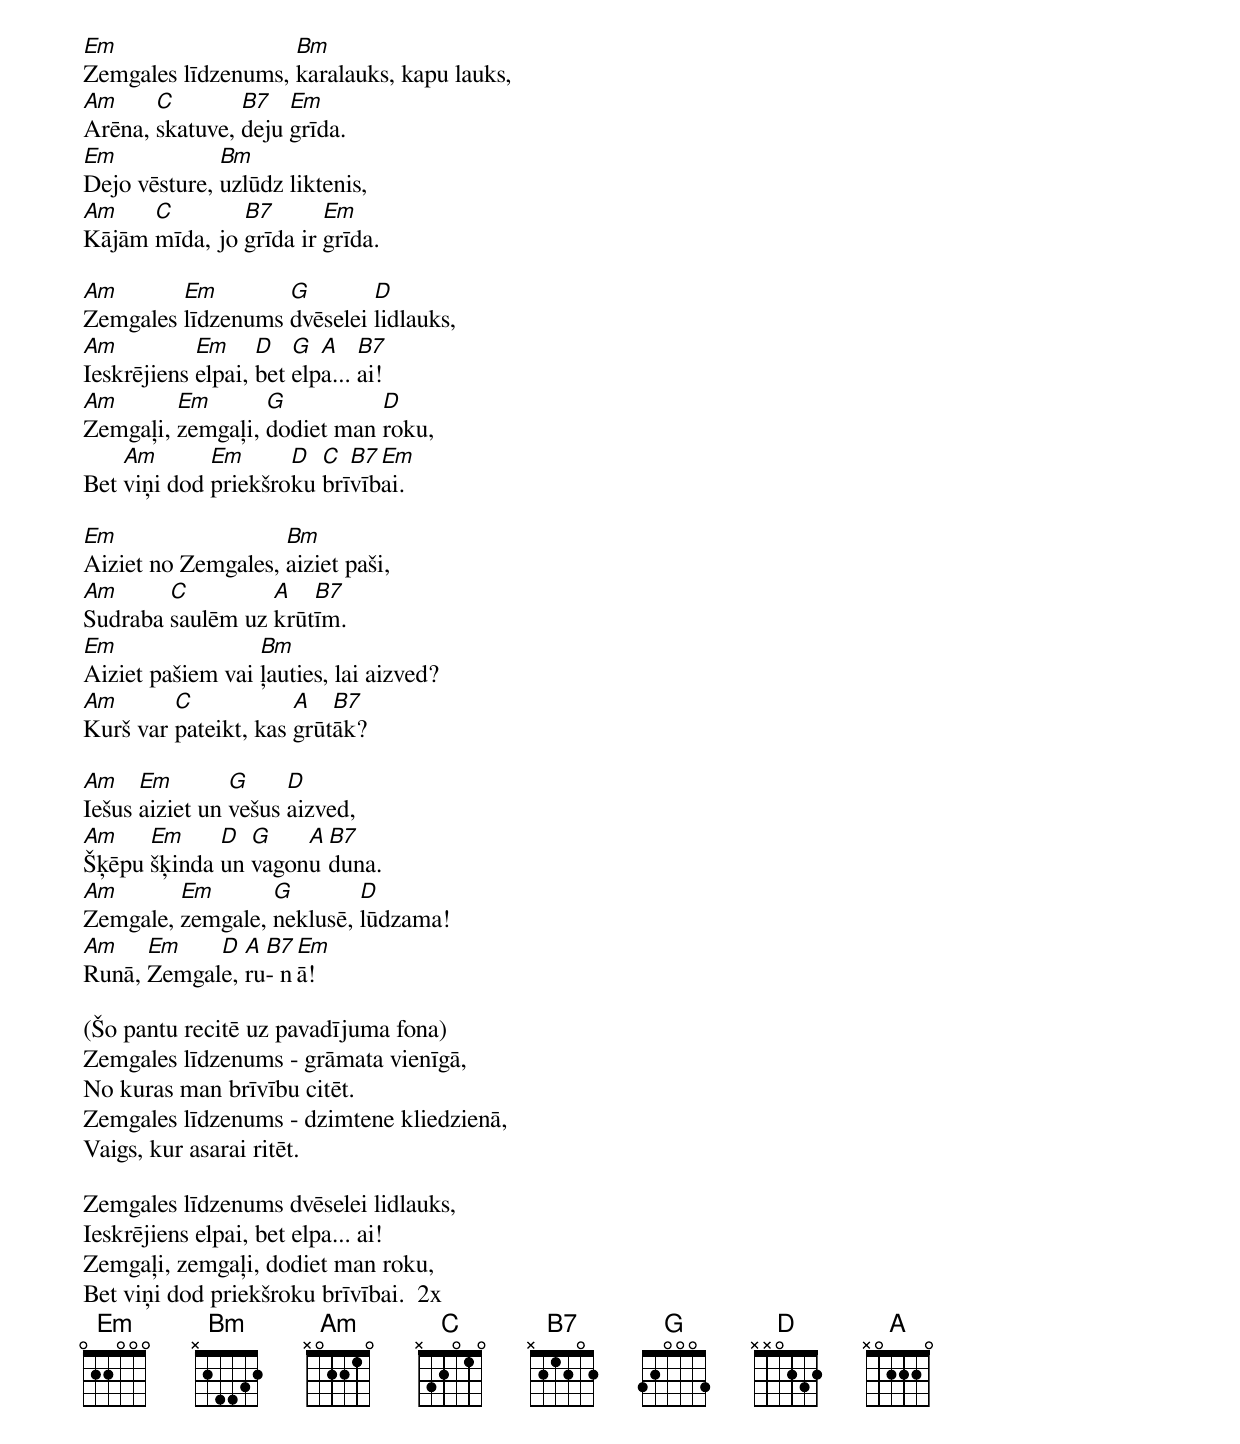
Em                  Bm
Zemgales līdzenums, karalauks, kapu lauks,
Am     C        B7   Em
Arēna, skatuve, deju grīda.
Em            Bm
Dejo vēsture, uzlūdz liktenis,
Am    C        B7       Em
Kājām mīda, jo grīda ir grīda.

Am       Em        G        D
Zemgales līdzenums dvēselei lidlauks,
Am          Em     D   G  A    B7
Ieskrējiens elpai, bet elpa... ai!
Am       Em       G          D
Zemgaļi, zemgaļi, dodiet man roku,
    Am       Em      D  C  B7 Em
Bet viņi dod priekšroku brīvībai.

Em                  Bm
Aiziet no Zemgales, aiziet paši,
Am      C         A   B7
Sudraba saulēm uz krūtīm.
Em                Bm
Aiziet pašiem vai ļauties, lai aizved?
Am       C            A   B7
Kurš var pateikt, kas grūtāk?

Am    Em        G     D
Iešus aiziet un vešus aizved,
Am    Em     D  G    A B7
Šķēpu šķinda un vagonu duna.
Am       Em       G        D
Zemgale, zemgale, neklusē, lūdzama!
Am    Em    D  A B7 Em
Runā, Zemgale, ru- nā!

(Šo pantu recitē uz pavadījuma fona)
Zemgales līdzenums - grāmata vienīgā,
No kuras man brīvību citēt.
Zemgales līdzenums - dzimtene kliedzienā,
Vaigs, kur asarai ritēt.

Zemgales līdzenums dvēselei lidlauks,
Ieskrējiens elpai, bet elpa... ai!
Zemgaļi, zemgaļi, dodiet man roku,
Bet viņi dod priekšroku brīvībai.  2x
